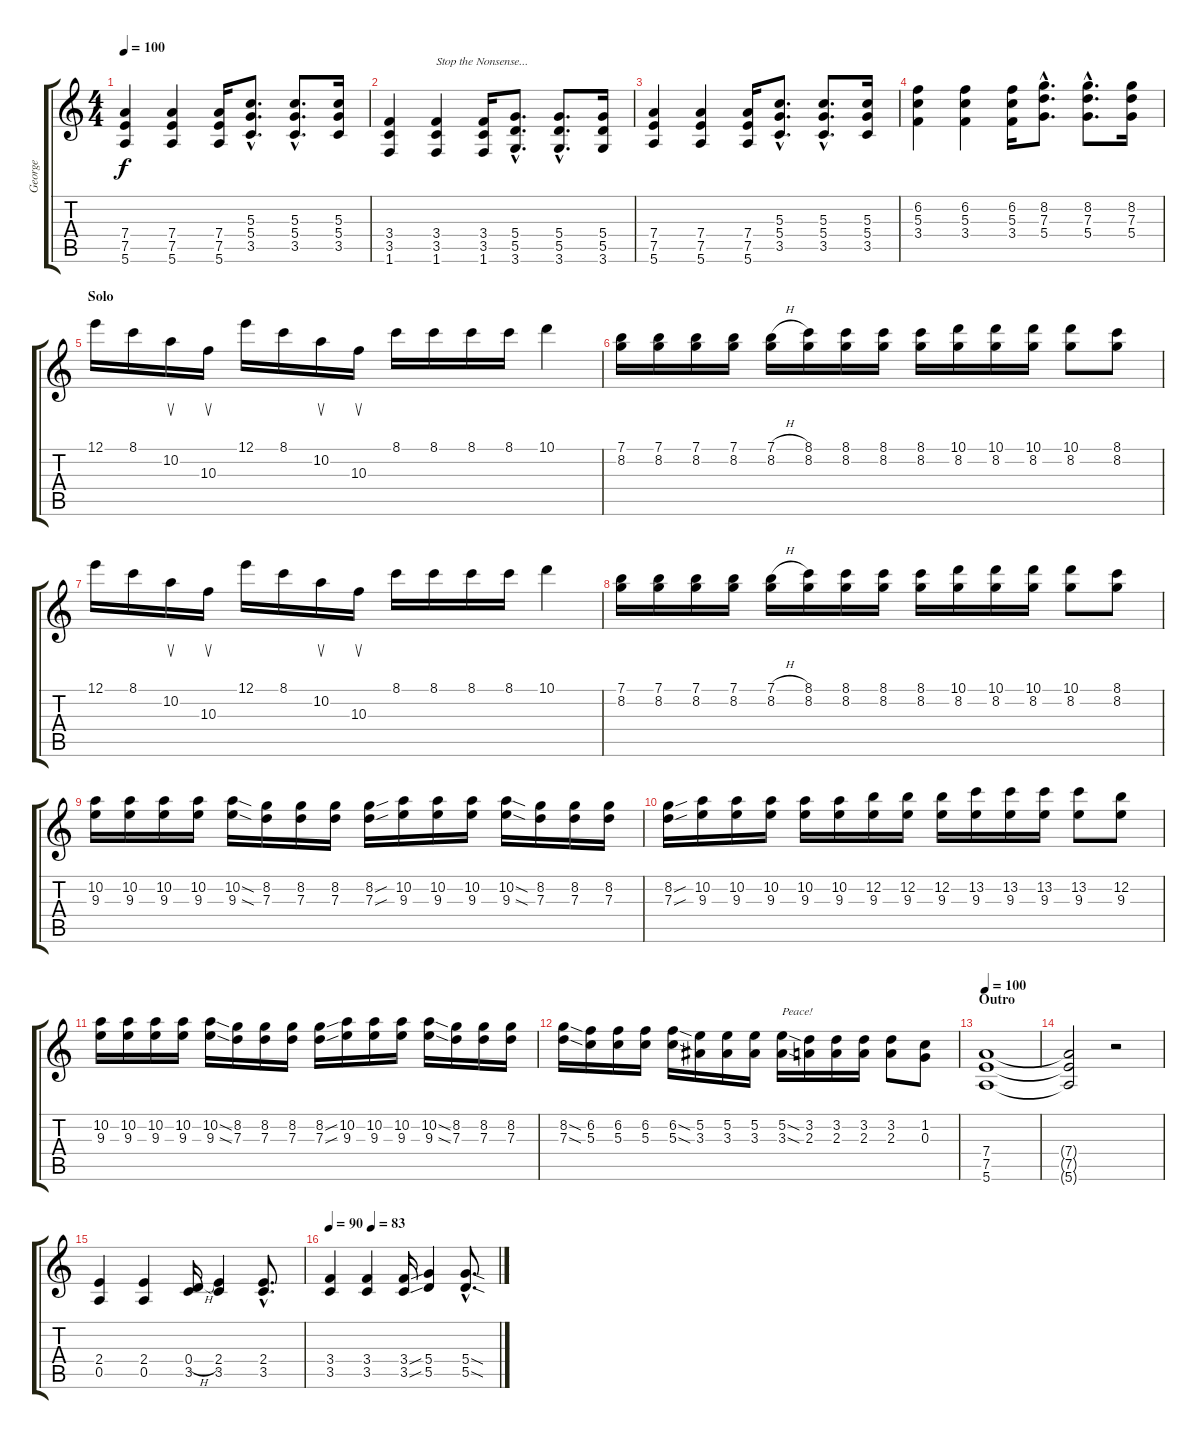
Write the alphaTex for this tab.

\track ("George" "George") {instrument overdrivenguitar}
\staff {score tabs}
\tuning (E4 B3 G3 D3 A2 E2) {hide}
\ts (4 4)
\tempo 100
\clef g2
\ks c
(7.4 7.5 5.6).4{dy f} (7.4 7.5 5.6).4 (7.4 7.5 5.6).16 (5.3{hac} 5.4{hac} 3.5{hac}).8{d} (5.3{hac} 5.4{hac} 3.5{hac}).8{d} (5.3 5.4 3.5).16 |
(3.4 3.5 1.6).4 (3.4 3.5 1.6).4{txt "Stop the Nonsense..."} (3.4 3.5 1.6).16 (5.4{hac} 5.5{hac} 3.6{hac}).8{d} (5.4{hac} 5.5{hac} 3.6{hac}).8{d} (5.4 5.5 3.6).16 |
(7.4 7.5 5.6).4 (7.4 7.5 5.6).4 (7.4 7.5 5.6).16 (5.3{hac} 5.4{hac} 3.5{hac}).8{d} (5.3{hac} 5.4{hac} 3.5{hac}).8{d} (5.3 5.4 3.5).16 |
(6.2 5.3 3.4).4{volume 10 instrument distortionguitar} (6.2 5.3 3.4).4 (6.2 5.3 3.4).16 (8.2{hac} 7.3{hac} 5.4{hac}).8{d} (8.2{hac} 7.3{hac} 5.4{hac}).8{d} (8.2 7.3 5.4).16 |
\section ("" "Solo")
12.1.16 8.1.16 10.2.16{su} 10.3.16{su} 12.1.16 8.1.16 10.2.16{su} 10.3.16{su} 8.1.16 8.1.16 8.1.16 8.1.16 10.1.4 |
(7.1 8.2).16 (7.1 8.2).16 (7.1 8.2).16 (7.1 8.2).16 (7.1{h} 8.2).16 (8.1 8.2).16 (8.1 8.2).16 (8.1 8.2).16 (8.1 8.2).16 (10.1 8.2).16 (10.1 8.2).16 (10.1 8.2).16 (10.1 8.2).8 (8.1 8.2).8 |
12.1.16 8.1.16 10.2.16{su} 10.3.16{su} 12.1.16 8.1.16 10.2.16{su} 10.3.16{su} 8.1.16 8.1.16 8.1.16 8.1.16 10.1.4 |
(7.1 8.2).16 (7.1 8.2).16 (7.1 8.2).16 (7.1 8.2).16 (7.1{h} 8.2).16 (8.1 8.2).16 (8.1 8.2).16 (8.1 8.2).16 (8.1 8.2).16 (10.1 8.2).16 (10.1 8.2).16 (10.1 8.2).16 (10.1 8.2).8 (8.1 8.2).8 |
(10.2 9.3).16 (10.2 9.3).16 (10.2 9.3).16 (10.2 9.3).16 (10.2{sod} 9.3{sod}).16 (8.2 7.3).16 (8.2 7.3).16 (8.2 7.3).16 (8.2{sou} 7.3{sou}).16 (10.2 9.3).16 (10.2 9.3).16 (10.2 9.3).16 (10.2{sod} 9.3{sod}).16 (8.2 7.3).16 (8.2 7.3).16 (8.2 7.3).16 |
(8.2{sou} 7.3{sou}).16 (10.2 9.3).16 (10.2 9.3).16 (10.2 9.3).16 (10.2 9.3).16 (10.2 9.3).16 (12.2 9.3).16 (12.2 9.3).16 (12.2 9.3).16 (13.2 9.3).16 (13.2 9.3).16 (13.2 9.3).16 (13.2 9.3).8 (12.2 9.3).8 |
(10.2 9.3).16 (10.2 9.3).16 (10.2 9.3).16 (10.2 9.3).16 (10.2{sod} 9.3{sod}).16 (8.2 7.3).16 (8.2 7.3).16 (8.2 7.3).16 (8.2{sou} 7.3{sou}).16 (10.2 9.3).16 (10.2 9.3).16 (10.2 9.3).16 (10.2{sod} 9.3{sod}).16 (8.2 7.3).16 (8.2 7.3).16 (8.2 7.3).16 |
(8.2{sod} 7.3{sod}).16 (6.2 5.3).16 (6.2 5.3).16 (6.2 5.3).16 (6.2{sod} 5.3{sod}).16 (5.2 3.3).16 (5.2 3.3).16 (5.2 3.3).16 (5.2{sod} 3.3{sod}).16{txt "Peace!"} (3.2 2.3).16 (3.2 2.3).16 (3.2 2.3).16 (3.2 2.3).8 (1.2 0.3).8 |
\section ("" "Outro")
\tempo 100
(7.4 7.5 5.6).1{instrument overdrivenguitar} |
(7.4{t} 7.5{t} 5.6{t}).2 r.2 |
(2.4 0.5).4{volume 8} (2.4 0.5).4 (0.4{h} 3.5).16 (2.4 3.5).4 (2.4{hac} 3.5{hac}).8{d} |
\tempo 90
\tempo (83 0.25)
(3.4 3.5).4 (3.4 3.5).4 (3.4{sou} 3.5{sou}).16 (5.4 5.5).4 (5.4{sod hac} 5.5{sod hac}).8{d}
